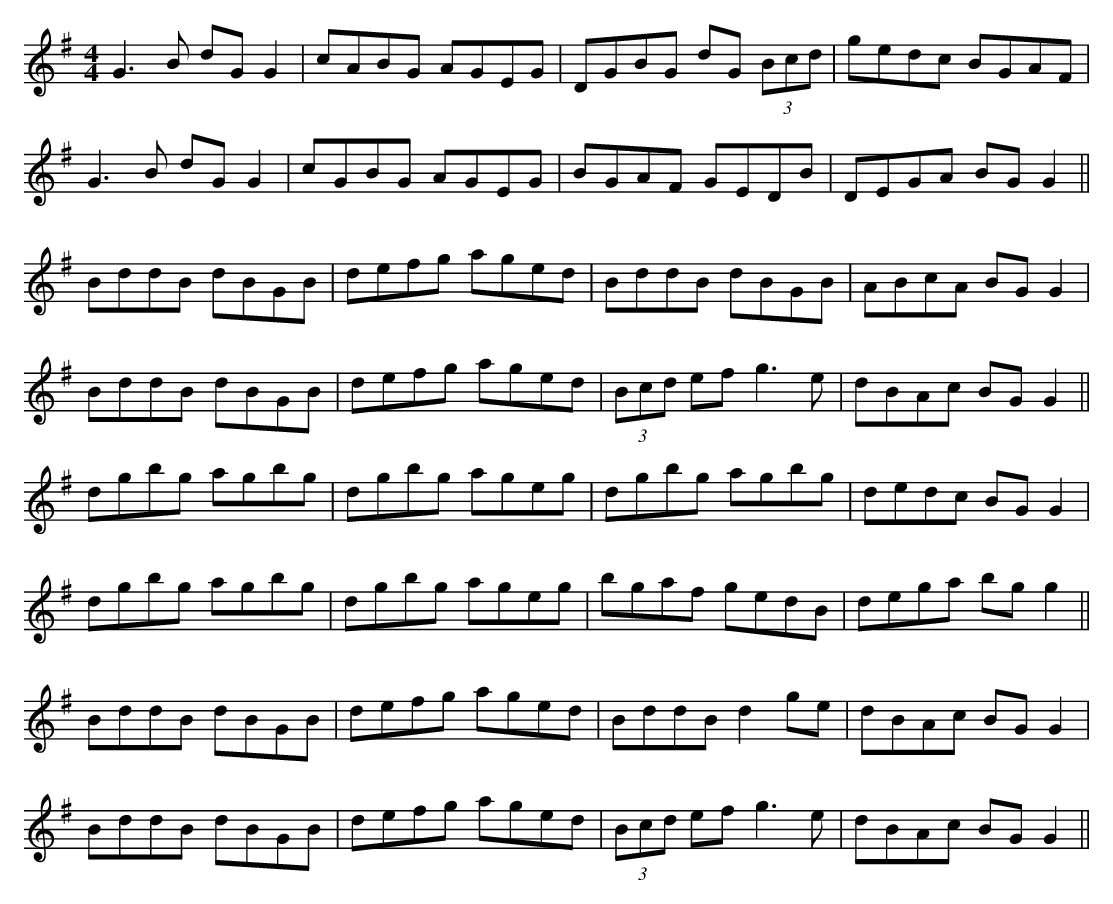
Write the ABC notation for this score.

X:1
M:4/4
K:G
G3B dG G2|cABG AGEG|DGBG dG (3Bcd|gedc BGAF|
G3B dG G2|cGBG AGEG|BGAF GEDB|DEGA BG G2||
BddB dBGB|defg aged|BddB dBGB|ABcA BG G2|
BddB dBGB|defg aged|(3Bcd ef g3e|dBAc BG G2||
dgbg agbg|dgbg ageg|dgbg agbg|dedc BG G2|
dgbg agbg|dgbg ageg|bgaf gedB|dega bg g2||
BddB dBGB|defg aged|BddB d2ge|dBAc BG G2|
BddB dBGB|defg aged|(3Bcd ef g3e|dBAc BG G2||
